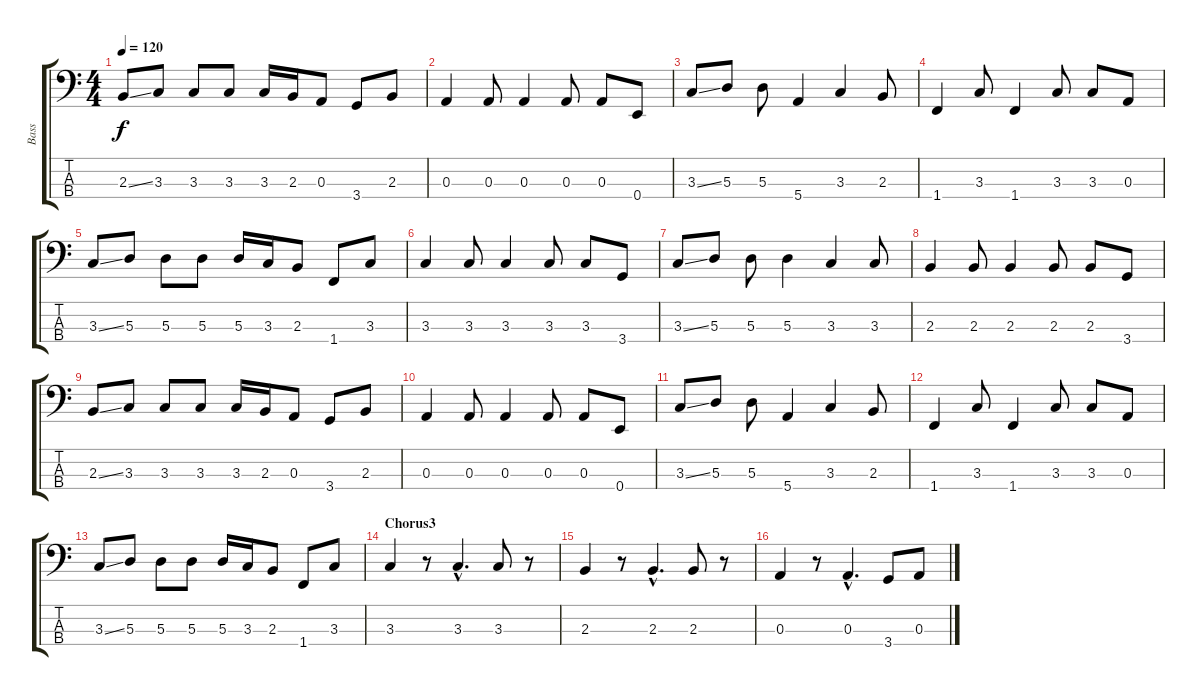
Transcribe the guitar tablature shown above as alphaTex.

\track ("Bass" "Bass") {instrument electricbassfinger}
\staff {score tabs}
\tuning (G2 D2 A1 E1) {hide}
\ts (4 4)
\tempo 120
\clef f4
\ks c
2.3{ss}.8{dy f} 3.3.8 3.3.8 3.3.8 3.3.16 2.3.16 0.3.8 3.4.8 2.3.8 |
0.3.4 0.3.8 0.3.4 0.3.8 0.3.8 0.4.8 |
3.3{ss}.8 5.3.8 5.3.8 5.4.4 3.3.4 2.3.8 |
1.4.4 3.3.8 1.4.4 3.3.8 3.3.8 0.3.8 |
3.3{ss}.8 5.3.8 5.3.8 5.3.8 5.3.16 3.3.16 2.3.8 1.4.8 3.3.8 |
3.3.4 3.3.8 3.3.4 3.3.8 3.3.8 3.4.8 |
3.3{ss}.8 5.3.8 5.3.8 5.3.4 3.3.4 3.3.8 |
2.3.4 2.3.8 2.3.4 2.3.8 2.3.8 3.4.8 |
2.3{ss}.8 3.3.8 3.3.8 3.3.8 3.3.16 2.3.16 0.3.8 3.4.8 2.3.8 |
0.3.4 0.3.8 0.3.4 0.3.8 0.3.8 0.4.8 |
3.3{ss}.8 5.3.8 5.3.8 5.4.4 3.3.4 2.3.8 |
1.4.4 3.3.8 1.4.4 3.3.8 3.3.8 0.3.8 |
3.3{ss}.8 5.3.8 5.3.8 5.3.8 5.3.16 3.3.16 2.3.8 1.4.8 3.3.8 |
\section ("" "Chorus3")
3.3.4 r.8 3.3{hac}.4{d} 3.3.8 r.8 |
2.3.4 r.8 2.3{hac}.4{d} 2.3.8 r.8 |
0.3.4 r.8 0.3{hac}.4{d} 3.4.8 0.3.8
